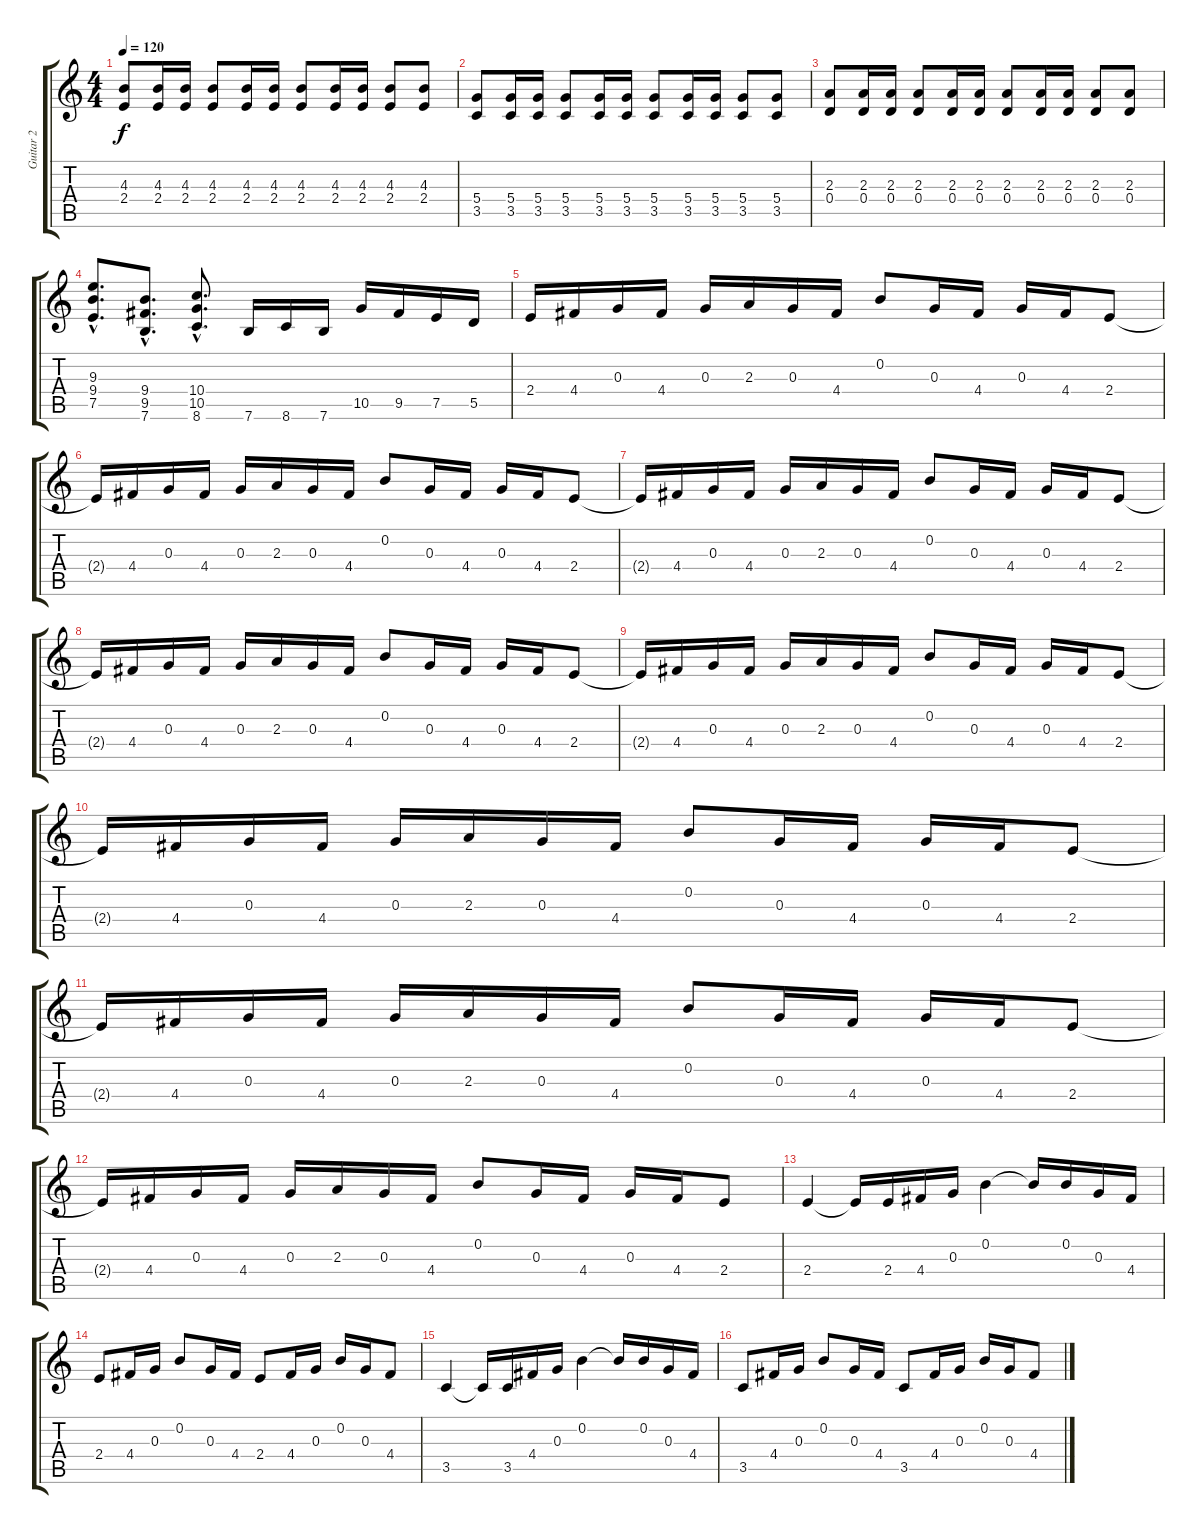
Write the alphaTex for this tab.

\track ("Guitar 2" "Guitar 2") {instrument overdrivenguitar}
\staff {score tabs}
\tuning (E4 B3 G3 D3 A2 E2) {hide}
\ts (4 4)
\tempo 120
\clef g2
\ks c
(4.3 2.4).8{dy f} (4.3 2.4).16 (4.3 2.4).16 (4.3 2.4).8 (4.3 2.4).16 (4.3 2.4).16 (4.3 2.4).8 (4.3 2.4).16 (4.3 2.4).16 (4.3 2.4).8 (4.3 2.4).8 |
(5.4 3.5).8 (5.4 3.5).16 (5.4 3.5).16 (5.4 3.5).8 (5.4 3.5).16 (5.4 3.5).16 (5.4 3.5).8 (5.4 3.5).16 (5.4 3.5).16 (5.4 3.5).8 (5.4 3.5).8 |
(2.3 0.4).8 (2.3 0.4).16 (2.3 0.4).16 (2.3 0.4).8 (2.3 0.4).16 (2.3 0.4).16 (2.3 0.4).8 (2.3 0.4).16 (2.3 0.4).16 (2.3 0.4).8 (2.3 0.4).8 |
(9.3{hac} 9.4{hac} 7.5{hac}).8{d} (9.4{hac} 9.5{hac} 7.6{hac}).8{d} (10.4{hac} 10.5{hac} 8.6{hac}).8{d} 7.6.16 8.6.16 7.6.16 10.5.16 9.5.16 7.5.16 5.5.16 |
2.4.16 4.4.16 0.3.16 4.4.16 0.3.16 2.3.16 0.3.16 4.4.16 0.2.8 0.3.16 4.4.16 0.3.16 4.4.16 2.4.8 |
2.4{t}.16 4.4.16 0.3.16 4.4.16 0.3.16 2.3.16 0.3.16 4.4.16 0.2.8 0.3.16 4.4.16 0.3.16 4.4.16 2.4.8 |
2.4{t}.16 4.4.16 0.3.16 4.4.16 0.3.16 2.3.16 0.3.16 4.4.16 0.2.8 0.3.16 4.4.16 0.3.16 4.4.16 2.4.8 |
2.4{t}.16 4.4.16 0.3.16 4.4.16 0.3.16 2.3.16 0.3.16 4.4.16 0.2.8 0.3.16 4.4.16 0.3.16 4.4.16 2.4.8 |
2.4{t}.16 4.4.16 0.3.16 4.4.16 0.3.16 2.3.16 0.3.16 4.4.16 0.2.8 0.3.16 4.4.16 0.3.16 4.4.16 2.4.8 |
2.4{t}.16 4.4.16 0.3.16 4.4.16 0.3.16 2.3.16 0.3.16 4.4.16 0.2.8 0.3.16 4.4.16 0.3.16 4.4.16 2.4.8 |
2.4{t}.16 4.4.16 0.3.16 4.4.16 0.3.16 2.3.16 0.3.16 4.4.16 0.2.8 0.3.16 4.4.16 0.3.16 4.4.16 2.4.8 |
2.4{t}.16 4.4.16 0.3.16 4.4.16 0.3.16 2.3.16 0.3.16 4.4.16 0.2.8 0.3.16 4.4.16 0.3.16 4.4.16 2.4.8 |
2.4.4 2.4{t}.16 2.4.16 4.4.16 0.3.16 0.2.4 0.2{t}.16 0.2.16 0.3.16 4.4.16 |
2.4.8 4.4.16 0.3.16 0.2.8 0.3.16 4.4.16 2.4.8 4.4.16 0.3.16 0.2.16 0.3.16 4.4.8 |
3.5.4 3.5{t}.16 3.5.16 4.4.16 0.3.16 0.2.4 0.2{t}.16 0.2.16 0.3.16 4.4.16 |
3.5.8 4.4.16 0.3.16 0.2.8 0.3.16 4.4.16 3.5.8 4.4.16 0.3.16 0.2.16 0.3.16 4.4.8
